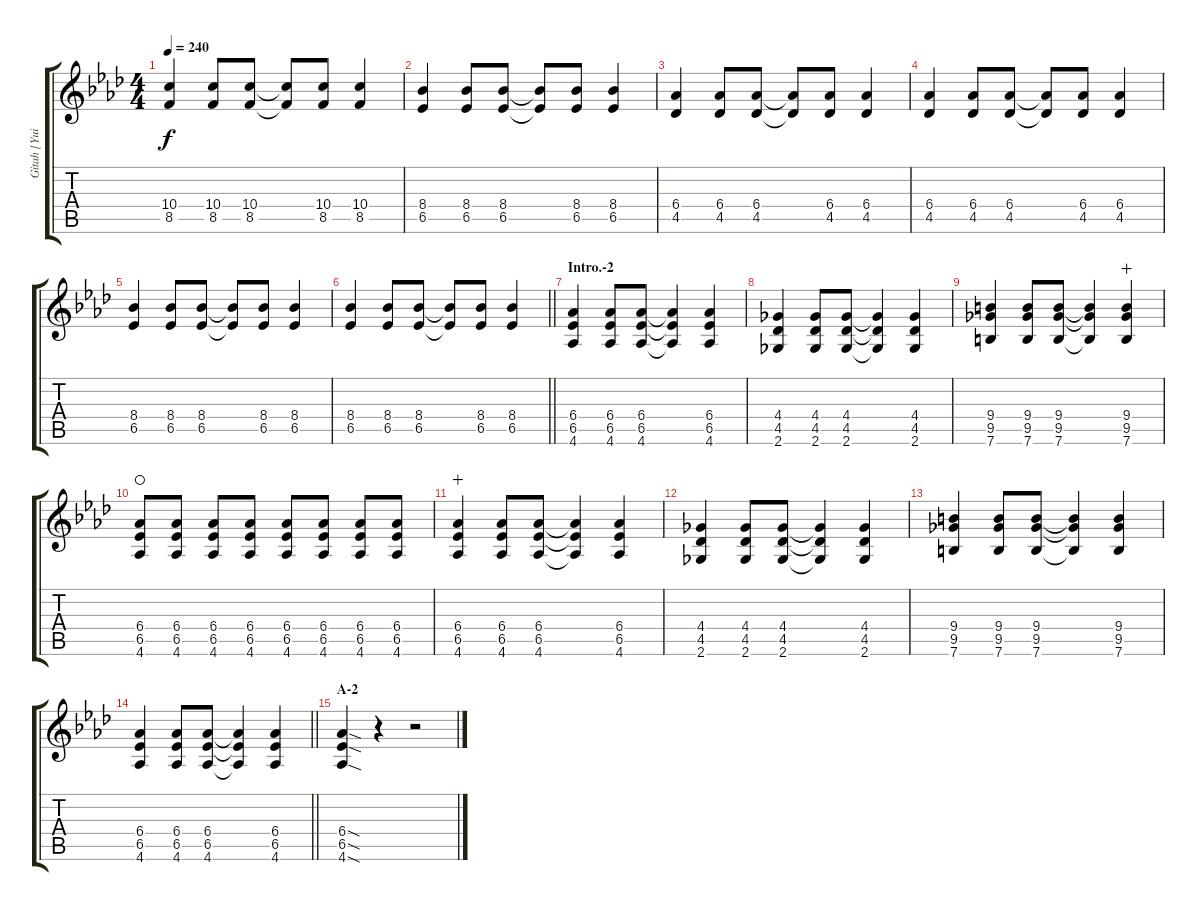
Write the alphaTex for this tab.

\track ("Gitah [Yui]" "Gitah [Yui") {instrument overdrivenguitar}
\staff {score tabs}
\tuning (E4 B3 G3 D3 A2 E2) {hide}
\ts (4 4)
\tempo 240
\clef g2
\ks ab
(10.4 8.5).4{dy f} (10.4 8.5).8 (10.4 8.5).8 (10.4{t} 8.5{t}).8 (10.4 8.5).8 (10.4 8.5).4 |
(8.4 6.5).4 (8.4 6.5).8 (8.4 6.5).8 (8.4{t} 6.5{t}).8 (8.4 6.5).8 (8.4 6.5).4 |
(6.4 4.5).4 (6.4 4.5).8 (6.4 4.5).8 (6.4{t} 4.5{t}).8 (6.4 4.5).8 (6.4 4.5).4 |
(6.4 4.5).4 (6.4 4.5).8 (6.4 4.5).8 (6.4{t} 4.5{t}).8 (6.4 4.5).8 (6.4 4.5).4 |
(8.4 6.5).4 (8.4 6.5).8 (8.4 6.5).8 (8.4{t} 6.5{t}).8 (8.4 6.5).8 (8.4 6.5).4 |
\barLineRight lightlight
(8.4 6.5).4 (8.4 6.5).8 (8.4 6.5).8 (8.4{t} 6.5{t}).8 (8.4 6.5).8 (8.4 6.5).4 |
\section ("" "Intro.-2")
(6.4 6.5 4.6).4 (6.4 6.5 4.6).8 (6.4 6.5 4.6).8 (6.4{t} 6.5{t} 4.6{t}).4 (6.4 6.5 4.6).4 |
(4.4 4.5 2.6).4 (4.4 4.5 2.6).8 (4.4 4.5 2.6).8 (4.4{t} 4.5{t} 2.6{t}).4 (4.4 4.5 2.6).4 |
(9.4 9.5 7.6).4 (9.4 9.5 7.6).8 (9.4 9.5 7.6).8 (9.4{t} 9.5{t} 7.6{t}).4 (9.4 9.5 7.6).4{wahc} |
(6.4 6.5 4.6).8{waho} (6.4 6.5 4.6).8 (6.4 6.5 4.6).8 (6.4 6.5 4.6).8 (6.4 6.5 4.6).8 (6.4 6.5 4.6).8 (6.4 6.5 4.6).8 (6.4 6.5 4.6).8 |
(6.4 6.5 4.6).4{wahc} (6.4 6.5 4.6).8 (6.4 6.5 4.6).8 (6.4{t} 6.5{t} 4.6{t}).4 (6.4 6.5 4.6).4 |
(4.4 4.5 2.6).4 (4.4 4.5 2.6).8 (4.4 4.5 2.6).8 (4.4{t} 4.5{t} 2.6{t}).4 (4.4 4.5 2.6).4 |
(9.4 9.5 7.6).4 (9.4 9.5 7.6).8 (9.4 9.5 7.6).8 (9.4{t} 9.5{t} 7.6{t}).4 (9.4 9.5 7.6).4 |
\barLineRight lightlight
(6.4 6.5 4.6).4 (6.4 6.5 4.6).8 (6.4 6.5 4.6).8 (6.4{t} 6.5{t} 4.6{t}).4 (6.4 6.5 4.6).4 |
\section ("" "A-2")
(6.4{sod} 6.5{sod} 4.6{sod}).4 r.4 r.2
